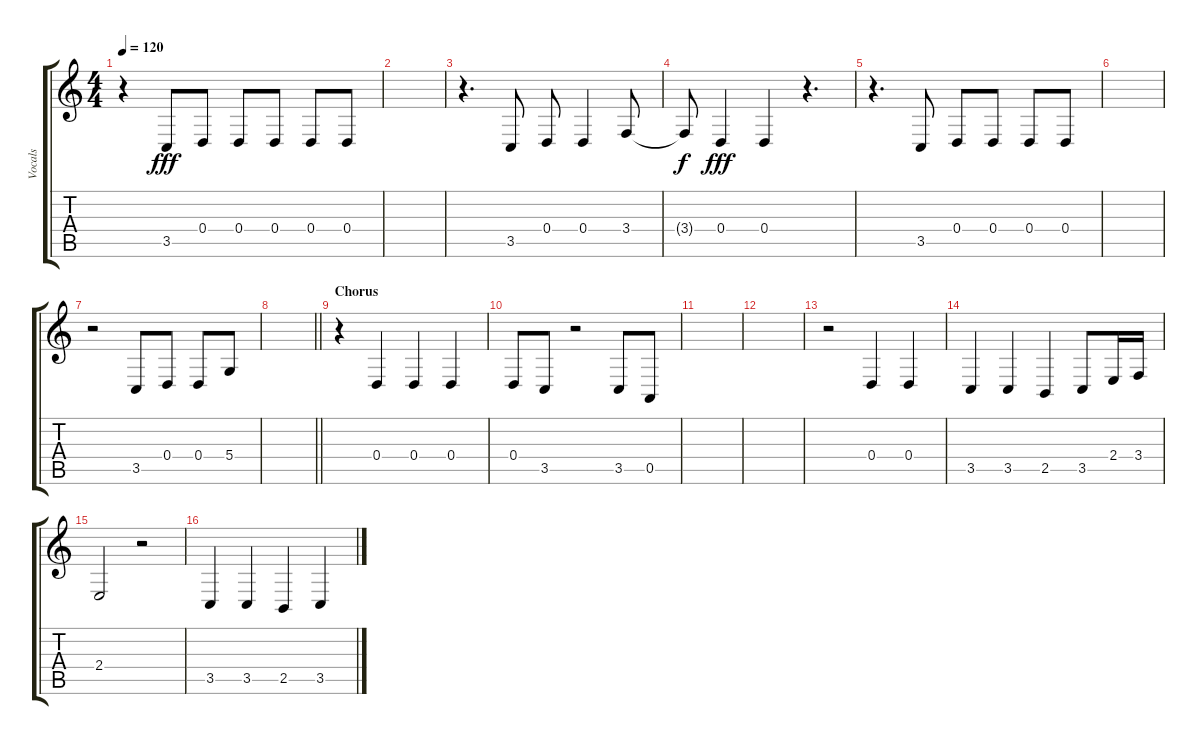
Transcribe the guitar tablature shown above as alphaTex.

\track ("Vocals" "Vocals") {instrument harpsichord}
\staff {score tabs}
\tuning (E4 B3 G3 D3 A2 D2) {hide}
\ts (4 4)
\tempo 120
\clef g2
\ks c
r.4{dy fff} 3.5.8 0.4.8 0.4.8 0.4.8 0.4.8 0.4.8 |
|
r.4{d} 3.5.8 0.4.8 0.4.4 3.4.8 |
3.4{t}.8{dy f} 0.4.4{dy fff} 0.4.4 r.4{d} |
r.4{d} 3.5.8 0.4.8 0.4.8 0.4.8 0.4.8 |
|
r.2 3.5.8 0.4.8 0.4.8 5.4.8 |
\barLineRight lightlight
|
\section ("" "Chorus")
r.4 0.4.4 0.4.4 0.4.4 |
0.4.8 3.5.8 r.2 3.5.8 0.5.8 |
|
|
r.2 0.4.4 0.4.4 |
3.5.4 3.5.4 2.5.4 3.5.8 2.4.16 3.4.16 |
2.4.2 r.2 |
3.5.4 3.5.4 2.5.4 3.5.4
